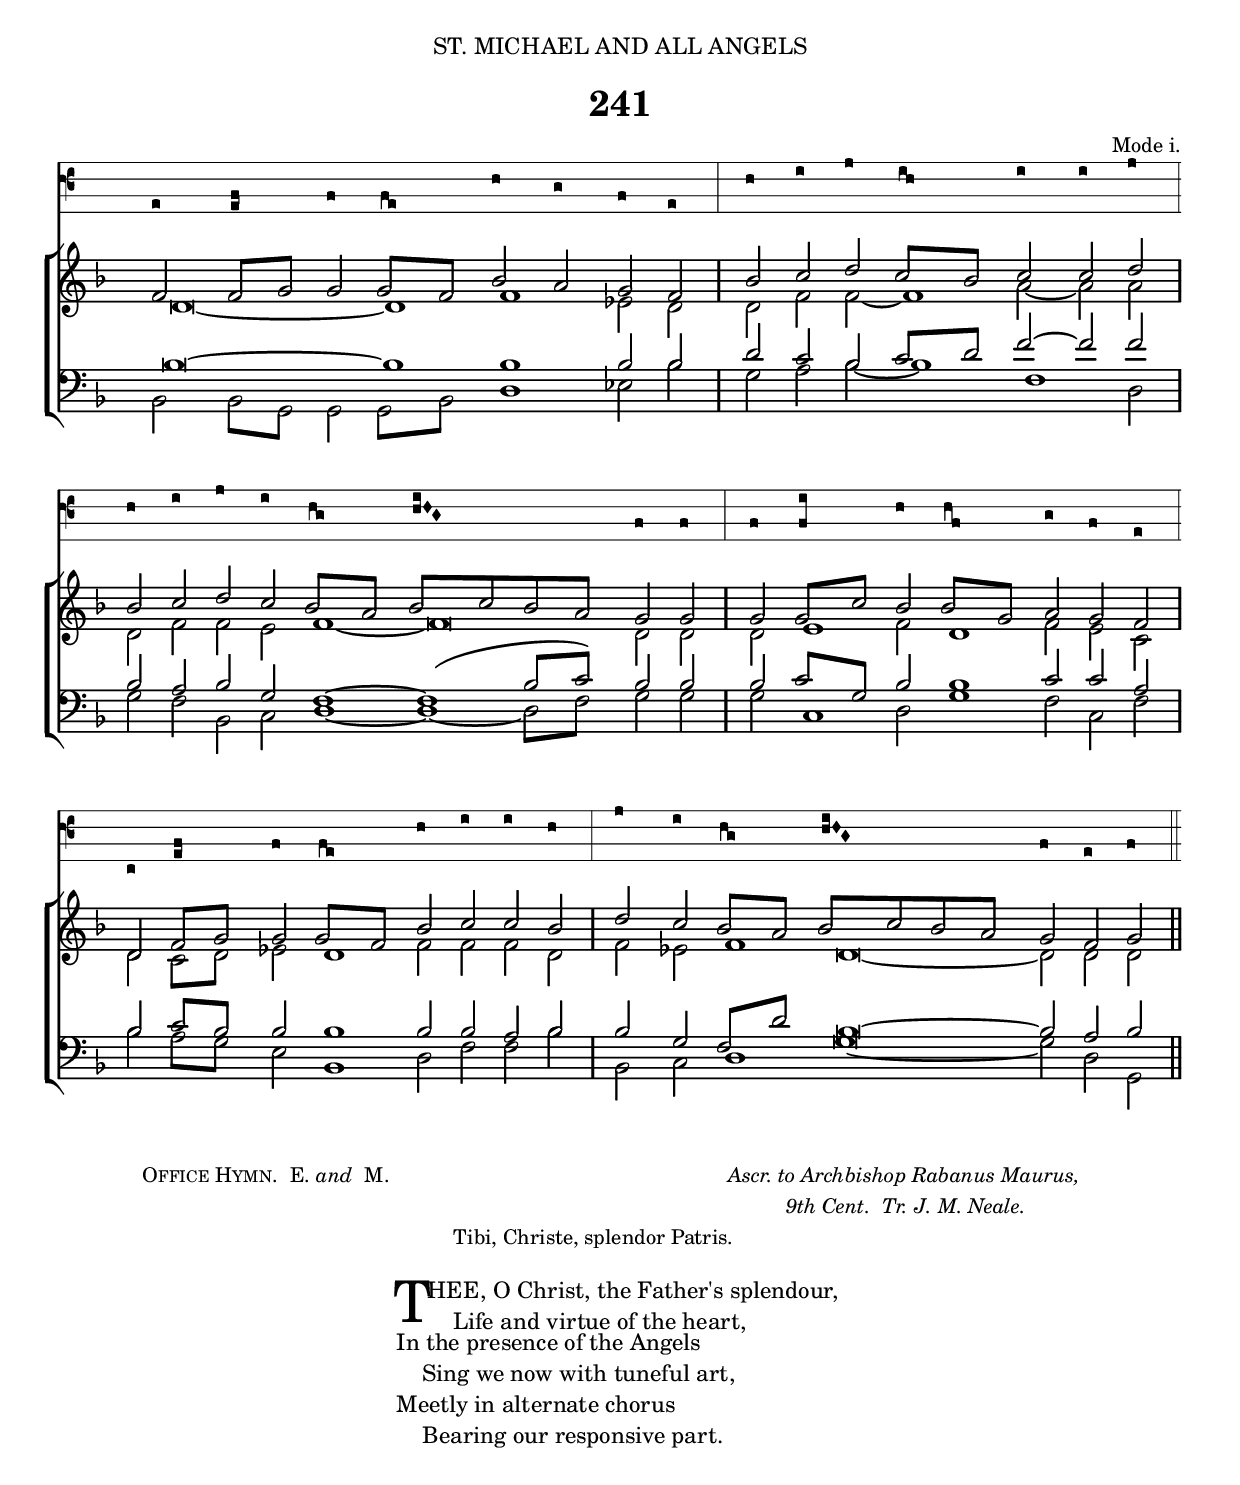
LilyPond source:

%%% 378.png
%%% Hymn 241
%%% Version 1


\version "2.10"

\include "gregorian-init.ly"

\header {
  dedication = \markup {  \center-align { "ST. MICHAEL AND ALL ANGELS"
	\hspace #0.1 }}	

  title = "241"
  
  arranger = \markup { \small { "Mode i." }}
  
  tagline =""
}

%%%%%%%%%%%%%%%% Macros

%% macro settings for stemless long note which is 2x duration of regular white note    
ln = {\once \override NoteHead #'duration-log = #0 
           \once \override Stem #'stencil = ##f
           \once \override NoteColumn #'force-hshift = #0.4 }

%% a second set of macro settings for stemless long notes ( 2x duration of regular white note )
%% this one uses X-offset instead of force-hshift.
%% All long notes are offset slightly to the right with respect to any beamed notes which 
%% they are aligned with.  Normally, this is done with force-hshift.  
%% However, when 2 long notes occur one atop the other (i.e. in S + A pats or in T + B parts), then applying force-hshift
%% to both does not work.  Hence one note needs to be moved with the regular force-hshift in the \ln macro above,
%% while the other is moved with X-offset with the macro \lnb
%% In general force-hshift is preferred whenever possible as slurs are adjusted automatically, while X-offset especially
%% when used with a bottom slur often results in a slur starting too far to the left and which then needs manual adjustment. 

lnb = {\once \override NoteHead #'duration-log = #0 
           \once \override Stem #'stencil = ##f
           \once \override NoteHead #'X-offset = #0.8 }

%%% macro settings for stemless long note which is 2x duration of regular white note    
%%% this one sets a larger offset to avoid collision

lnc = {\once \override NoteHead #'duration-log = #0 
           \once \override Stem #'stencil = ##f
           \once \override NoteColumn #'force-hshift = #1.6 }	   

%% settings to generate the double longnotes (breves)

brevenote = { \once \override NoteHead #'duration-log = #-1  
                \once \override NoteColumn #'force-hshift = #0.8 }

%%% same as \brevenote but modified for the same reason as \lnb is modified for \ln		
		
brevenoteb = { \once \override NoteHead #'duration-log = #-1  
                \once \override NoteHead #'X-offset = #1.6 }	
		
%%%%%%%%%%%%% End of Macro Definitions		
		
%%% plainsong voice

plainsong = \context VaticanaVoice  {  \relative c { 
	\clef "vaticana-fa2"
	\set fontSize = #3
        \key c \major 

c8 \[ c \pes d \] d \[ d \flexa c \] f e d c \bar "|" f g a \[ g \flexa f \] g g  a \bar "|" \break

f g a g \[ f \flexa e \] \[ f \pes g \inclinatum f \inclinatum e \] d d \bar "|" d \[ d \pes g \] f \[ f \flexa d \] e d c \bar "|" \break

a \[ c \pes d \] d \[ d \flexa c \] f g g f \bar "|" a g  \[ f \flexa e \] \[ f \pes g \inclinatum f \inclinatum e \] d c d \bar "||"

}}
  
  
%%% SATB voices

global = {
  \key f \major 
  \set Staff.midiInstrument = "church organ"
}


soprano = \relative c' {
	\autoBeamOff
  f8 f[g] g g[f] bes a g f \bar "|" bes c d c[ bes] c c d \bar "|" \break
  bes c d c bes[ a] bes[ c bes a] g g \bar "|" g g[ c] bes bes[ g] a g f \bar "|" \break
  d f[ g] g g[ f] bes c c bes \bar "|" d c bes[ a] bes[ c bes a] g f g \bar "||"
}


alto = \relative c' {
	\autoBeamOff
  #(set-accidental-style 'forget)	
  \brevenote d\breve *1/4 ~ \ln d4 \ln f4 ees8 d \bar "|" d f f ~ \ln f4 a8 ~ a8 a8 \bar "|"
  d,8 f f e \ln f4 ~ \brevenote f\breve *1/4 d8 d \bar "|" d \ln e4 f8 \ln d4 f8 e c \bar "|"
  d c[ d] ees \ln d4 f8 f f d \bar "|" f ees \ln f4 \brevenote d\breve *1/4 ~ d8 d d \bar "||"
}


tenor = \relative c { \clef bass
	\autoBeamOff
  \brevenote bes'\breve *1/4 ~ \ln bes4   \ln bes4 bes8 bes \bar "|" d c bes ~ c[ d] f ~ f  f \bar "|"
  bes, a bes g \ln f4 ~ \ln f4 ( bes8 [ c8]) bes bes \bar "|" bes c[ g] bes \ln bes4 c8 c a \bar "|"	
  bes c[ bes] bes \ln bes4 bes8 bes a bes \bar "|" bes g f[ d'] \brevenote bes\breve *1/4 ~ bes8 a bes \bar "||"
}

bass = \relative c { \clef bass
	\autoBeamOff
  bes8 bes[ g] g g[ bes] \lnb d4 ees8 bes' \bar "|" g a bes ~ \ln bes4 \ln f4 d8 \bar "|"
  g8 f bes, c \lnb d4 ~ \lnb d4 ~ d8[ f] g g \bar "|" g \ln c,4 d8 \lnb g4 f8 c f \bar "|"
  bes a[ g]  ees \lnb bes4 d8 f f bes \bar "|" bes, c \ln d4 \brevenoteb g\breve *1/4 ~ g8 d8 g, \bar "||"
}


#(ly:set-option 'point-and-click #f)

\book {

\paper {
 #(set-paper-size "a4")
%% annotate-spacing = ##t
 print-page-number = ##f
 ragged-last-bottom = ##t
 ragged-bottom = ##t
}

\score {	
  <<
  \new VaticanaStaff {\plainsong }
  \new ChoirStaff <<
   \new Staff = "upper" <<
      \context Voice = sopranos {\voiceOne \global \soprano }
      \context Voice = altos {\voiceTwo \global \alto }
                      >> 
   \new Staff = "lower" <<
      \context Voice = tenors {\voiceOne \global \tenor }
      \context Voice = bass {\voiceTwo \global \bass }
	             >> 
		 >>  
  >>

\layout {
	
  ragged-right = ##f
  ragged-last = ##f
  \context { \Score timing = ##f }
  \context { \Score \override TimeSignature #'transparent = ##t }
  \context { \Score \remove "Mark_engraver" }
  \context { \Staff \consists "Mark_engraver" }
  
  % *** Needed to produce beamed minims - which are quavers in disguise
  \context { \Staff \override NoteHead #'duration-log = #1 }
  \context { \Staff \override Stem #'flag-style = #'no-flag }
  
  \context { \VaticanaStaff
           % *** Increases distance between lines of staff  
           \override StaffSymbol #'staff-space = #1.6            
           % *** Changes staff to black instead of default red
           \revert StaffSymbol #'color
           % *** Makes clef bigger       
           \override Clef #'font-size = #3
           % *** Would make ledger lines black, if there were any
           \revert LedgerLineSpanner #'color
           % *** Makes terminal barline visible 
           \override BarLine #'transparent = ##f 
  	   % *** Remove custos
	   \remove Custos_engraver
	   % needed for certain tweaks
	   \consists "Mark_engraver"
           }
     }
} %%% score bracket 

%%% A separate score block to generate the midi minus the plainsong voice
%%% Since minims are quavers in disguise, tempo has to be set accordingly, tempo set to 2=80

\score {	
  \new ChoirStaff <<
   \new Staff = "upper" <<
      \context Voice = sopranos {\voiceOne \global \soprano }
      \context Voice = altos {\voiceTwo \global \alto }
                      >> 
   \new Staff = "lower" <<
      \context Voice = tenors {\voiceOne \global \tenor }
      \context Voice = bass {\voiceTwo \global \bass }
	             >> 
		 >>  

\midi { 
  \context { \Score tempoWholesPerMinute = #(ly:make-moment 80 8) }
       } 
}


%%% Lyric titles and attributions

\markup { \hspace #8 \small {  \column { \line {\smallCaps  "Office Hymn."   " E." \italic "and" " M." \hspace #32 \italic "Ascr. to Archbishop Rabanus Maurus," }   
         \line { \hspace #62 \italic "9th Cent.  Tr. J. M. Neale." }
	\line { \hspace #30 "Tibi, Christe, splendor Patris." }
	\line { "              " }
}}}


%%% Lyrics

\markup { \hspace #30 %%add space as necc. to center the column
          \column { %% super column of everything
	              \column { %%verse 1 is a column of 2 lines  
	                  \line { \hspace #2.2 \column { \lower #2.4 \fontsize #8 "T" }   %%Drop Cap goes here
				  \hspace #-1.0    %% adjust this if other letters are too far from Drop Cap
				  \column  { \raise #0.0 "HEE, O Christ, the Father's splendour,"
			                                "    Life and virtue of the heart," } }     
	                  \line {  \hspace #2.5  %%adjust hspace until this line left edge is flush with Drop Cap
				   \lower  #1.56  %%adjust this until the line spacing looks right
				   \column {   
					   "In the presence of the Angels"
					   "    Sing we now with tuneful art,"
					   "Meetly in alternate chorus"
					   "    Bearing our responsive part."
			  		}} 
			         } %%% finish verse 1

	  } %%% end super column
}


%%fake score block to occupy space and force a pagebreak.  Can't think of a better way of doing this.
\score{
	{s4 }
\header { breakbefore = ##f piece = ##f opus = ##f tagline = ##f }
\layout{	
	\context { \Staff
		\remove Time_signature_engraver
		\remove Key_engraver
		\remove Clef_engraver
		\remove Staff_symbol_engraver
}}}


%%% Second page
%%% Continuation of lyrics

\markup { \hspace #30 %%add space as necc. to center the column
          \column { %% super column of everything				 	 
		        \hspace #1  % adds vertical spacing between verses  
			\line { "2  "
			   \column {	     
				   "Thus we praise with veneration"
				   "    All the armies of the sky;"
				   "Chiefly him, the warrior Primate,"
				   "    Of celestial chivalry,"
				   "Michael, who in princely virtue"
				   "    Cast Abaddon from on high."
				   "                " %%% adds vertical spacing between verses
			}}
			\line { "3  "
			\column {	     
				"By whose watchful care repelling—"
				"    King of everlasting grace—"
				"Every ghostly adversary,"
				"    All things evil, all things base,"
				"Grant us of thine only goodness"
				"    In thy Paradise a place."
				   "                " %%% adds vertical spacing between verses
			}}
           		\line { "4. "
			   \column {	     
				   "Laud and honour to the Father,"
				   "    Laud and honour to the Son,"
				   "Laud and honour to the Spirit,"
				   "    Ever Three, and ever One,"
				   "Consubstantial, co-eternal,"
				   "    While unending ages run.      Amen."
			}}
	  } %%% end supercolumn
} %%% end markup	  


%%% Amen score block

\score {  	
  <<
    <<
  \new VaticanaStaff <<
  \context VaticanaVoice = "plainsongamen"  {  \relative c { 	  
	\set Score.timing = ##f
	\override Staff.Clef #'#'font-size = #3
	\clef "vaticana-fa2"
	\set fontSize = #3
	\override Staff.StaffSymbol #'staff-space = #1.6
	 
        \[ d8 e8 d8 \] d4
  }} 
                    >> 
 \new Lyrics = "lyrics" { s1 }
 \new ChoirStaff
   <<
   \context Staff = upper \with {  fontSize = #-3  \override StaffSymbol #'staff-space = #(magstep -2) } 
                              << 
	\context Voice = "sopranos" { \relative c' { 
	                                              \clef treble \global
	                                              \voiceOne g'8[ a g] \ln g4 \bar "||" }}
	\context Voice = "altos"    { \relative c' { 
	                                              \global
	                                              \voiceTwo  d8[ f d] \ln d4 \bar "||" }}
	                      >>
	\context Staff = lower \with { fontSize = #-3  \override StaffSymbol #'staff-space = #(magstep -2) } 
	                      <<
	\context Voice = "tenors" { \relative c { 
		                                  \clef bass  \global
	                                          \voiceThree  bes'8[ c bes] \ln bes4  \bar "||" }}
	\context Voice = "basses" { \relative c { 
	                                          \clef bass  \global
						  \voiceFour g'8[ f g] \ln g,4  \bar "||" }}
			        >> 
   >>
  \context Lyrics = "lyrics" \lyricsto "sopranos" { \override LyricText #'font-size = #-1  A -- _ _ men. }
  >>
>>

\header { breakbefore = ##f piece = " " opus = " " }

\layout {
     indent = 13\cm
     raggedright = ##t
     packed = ##f
     \context { \Score \override TimeSignature #'transparent = ##t }
     \context { \Score \override SeparationItem #'padding = #2 }
     \context { \Staff \override VerticalAxisGroup #'minimum-Y-extent = #'( -5 . 4) }
     \context { \Score \remove "Bar_number_engraver"
		timing = ##f 
              }
     \context { \Staff \override NoteHead #'duration-log = #1 }
     \context { \Staff \override Stem #'flag-style = #'no-flag }
     \context { \VaticanaStaff %%customize vaticana staff context 
	          \revert StaffSymbol #'color
		  \revert LedgerLineSpanner #'color
		  \override BarLine #'transparent = ##f 
		  \remove Custos_engraver
 	} 
} 

}

%%% Separate score block for Amen midi minus plainsong voice
%%% Since the minims are quavers in disguise, the tempo has to be adjusted accordingly. A tempo of 2=80 is set.

\score {  	
 \new ChoirStaff
   <<
   \context Staff = upper \with {  fontSize = #-3  \override StaffSymbol #'staff-space = #(magstep -2) } 
                              << 
	\context Voice = "sopranos" { \relative c' { 
	                                              \clef treble \global
	                                              \voiceOne g'8[ a g] \ln g4 \bar "||" }}
	\context Voice = "altos"    { \relative c' { 
	                                              \global
	                                              \voiceTwo  d8[ f d] \ln d4 \bar "||" }}
	                      >>
	\context Staff = lower \with { fontSize = #-3  \override StaffSymbol #'staff-space = #(magstep -2) } 
	                      <<
	\context Voice = "tenors" { \relative c { 
		                                  \clef bass  \global
	                                          \voiceThree  bes'8[ c bes] \ln bes4  \bar "||" }}
	\context Voice = "basses" { \relative c { 
	                                          \clef bass  \global
						  \voiceFour g'8[ f g] \ln g,4  \bar "||" }}
			        >>
   >>
   
\midi {  
   \context {
       \Score 
       tempoWholesPerMinute = #(ly:make-moment 80 8) }
      }

}
	

} %% book bracket
